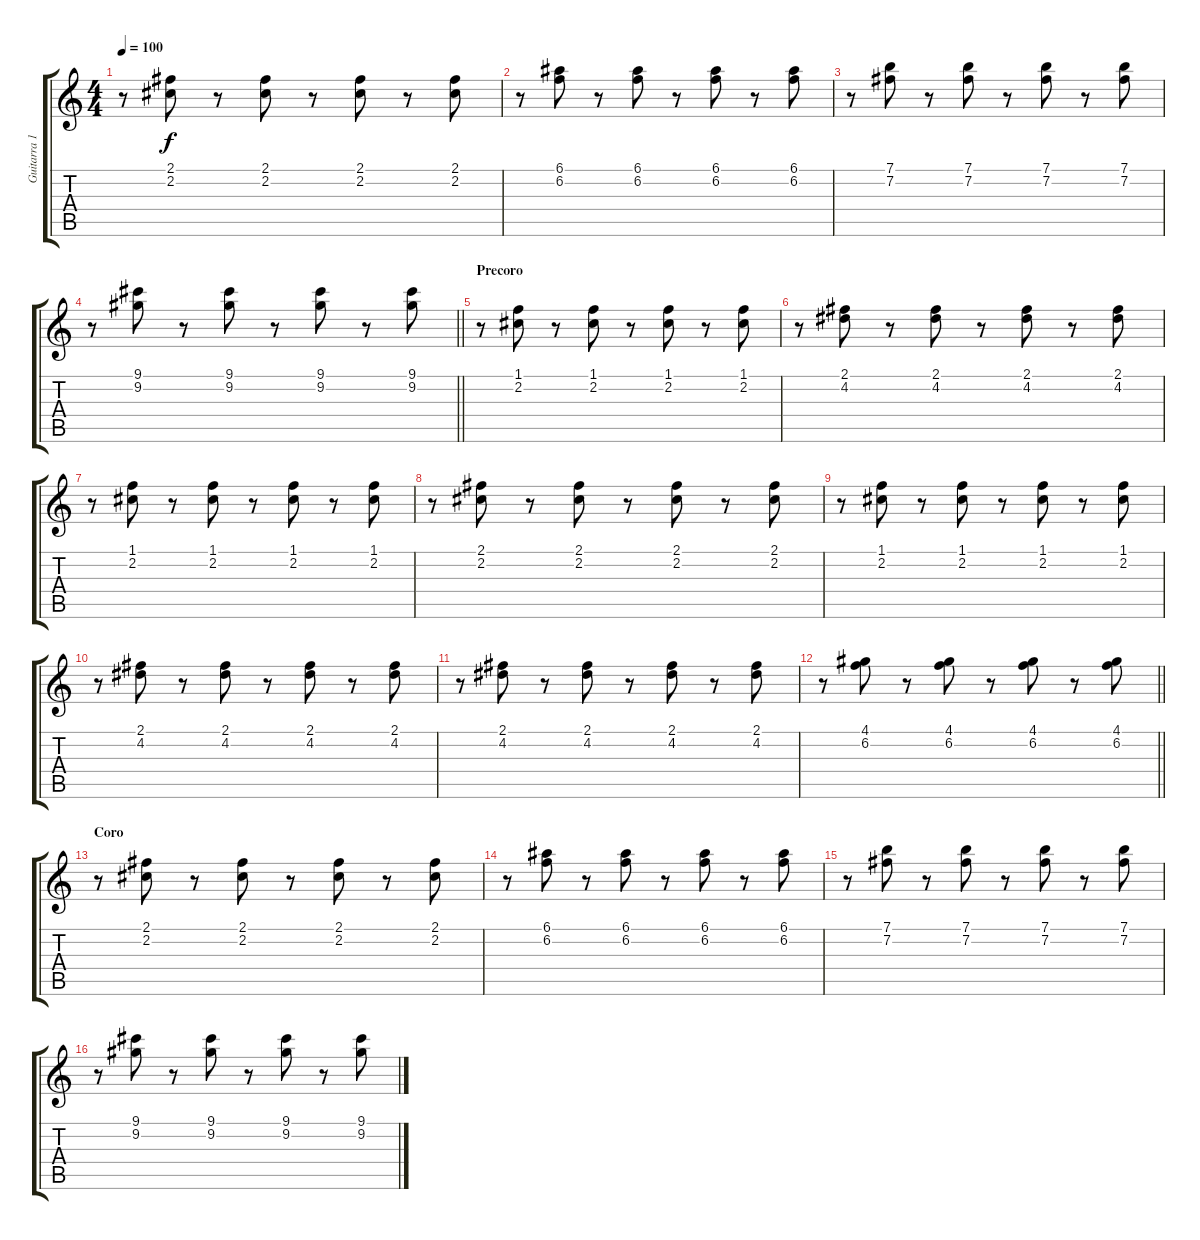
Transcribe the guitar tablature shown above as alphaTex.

\track ("Guitarra 1" "Guitarra 1") {instrument electricguitarclean}
\staff {score tabs}
\tuning (E4 B3 G3 D3 A2 E2) {hide}
\ts (4 4)
\tempo 100
\clef g2
\ks c
r.8{dy f} (2.1 2.2).8 r.8 (2.1 2.2).8 r.8 (2.1 2.2).8 r.8 (2.1 2.2).8 |
r.8 (6.1 6.2).8 r.8 (6.1 6.2).8 r.8 (6.1 6.2).8 r.8 (6.1 6.2).8 |
r.8 (7.1 7.2).8 r.8 (7.1 7.2).8 r.8 (7.1 7.2).8 r.8 (7.1 7.2).8 |
\barLineRight lightlight
r.8 (9.1 9.2).8 r.8 (9.1 9.2).8 r.8 (9.1 9.2).8 r.8 (9.1 9.2).8 |
\section ("" "Precoro")
r.8 (1.1 2.2).8 r.8 (1.1 2.2).8 r.8 (1.1 2.2).8 r.8 (1.1 2.2).8 |
r.8 (2.1 4.2).8 r.8 (2.1 4.2).8 r.8 (2.1 4.2).8 r.8 (2.1 4.2).8 |
r.8 (1.1 2.2).8 r.8 (1.1 2.2).8 r.8 (1.1 2.2).8 r.8 (1.1 2.2).8 |
r.8 (2.1 2.2).8 r.8 (2.1 2.2).8 r.8 (2.1 2.2).8 r.8 (2.1 2.2).8 |
r.8 (1.1 2.2).8 r.8 (1.1 2.2).8 r.8 (1.1 2.2).8 r.8 (1.1 2.2).8 |
r.8 (2.1 4.2).8 r.8 (2.1 4.2).8 r.8 (2.1 4.2).8 r.8 (2.1 4.2).8 |
r.8 (2.1 4.2).8 r.8 (2.1 4.2).8 r.8 (2.1 4.2).8 r.8 (2.1 4.2).8 |
\barLineRight lightlight
r.8 (4.1 6.2).8 r.8 (4.1 6.2).8 r.8 (4.1 6.2).8 r.8 (4.1 6.2).8 |
\section ("" "Coro")
r.8 (2.1 2.2).8 r.8 (2.1 2.2).8 r.8 (2.1 2.2).8 r.8 (2.1 2.2).8 |
r.8 (6.1 6.2).8 r.8 (6.1 6.2).8 r.8 (6.1 6.2).8 r.8 (6.1 6.2).8 |
r.8 (7.1 7.2).8 r.8 (7.1 7.2).8 r.8 (7.1 7.2).8 r.8 (7.1 7.2).8 |
r.8 (9.1 9.2).8 r.8 (9.1 9.2).8 r.8 (9.1 9.2).8 r.8 (9.1 9.2).8
